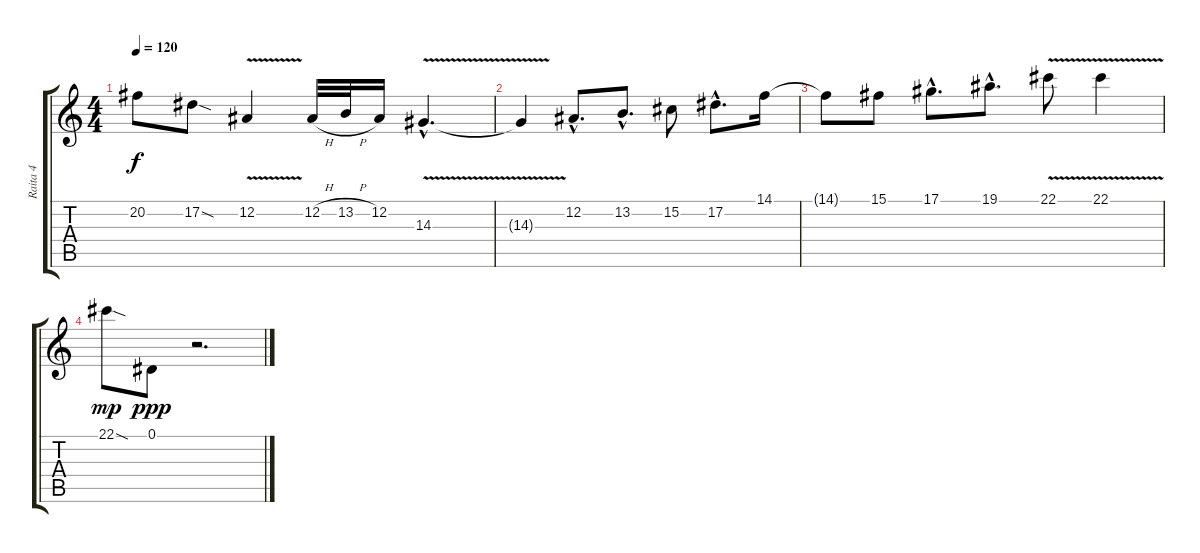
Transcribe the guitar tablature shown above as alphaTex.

\track ("Raita 4" "Raita 4") {instrument violin}
\staff {score tabs}
\tuning (Eb4 Bb3 Gb3 Db3 Ab2 Eb2) {hide}
\ts (4 4)
\tempo 120
\clef g2
\ks c
20.2{t}.8{dy f} 17.2{sod}.8 12.2{v}.4 12.2{h}.32 13.2{h}.32 12.2.16 14.3{v hac}.4{d} |
14.3{t}.4 12.2{hac}.8{d} 13.2{hac}.8{d} 15.2.8 17.2{hac}.8{d} 14.1.16 |
14.1{t}.8 15.1.8 17.1{hac}.8{d} 19.1{hac}.8{d} 22.1{v}.8 22.1{v}.4 |
22.1{sod}.8{dy mp} 0.1.8{dy ppp} r.2{d}
